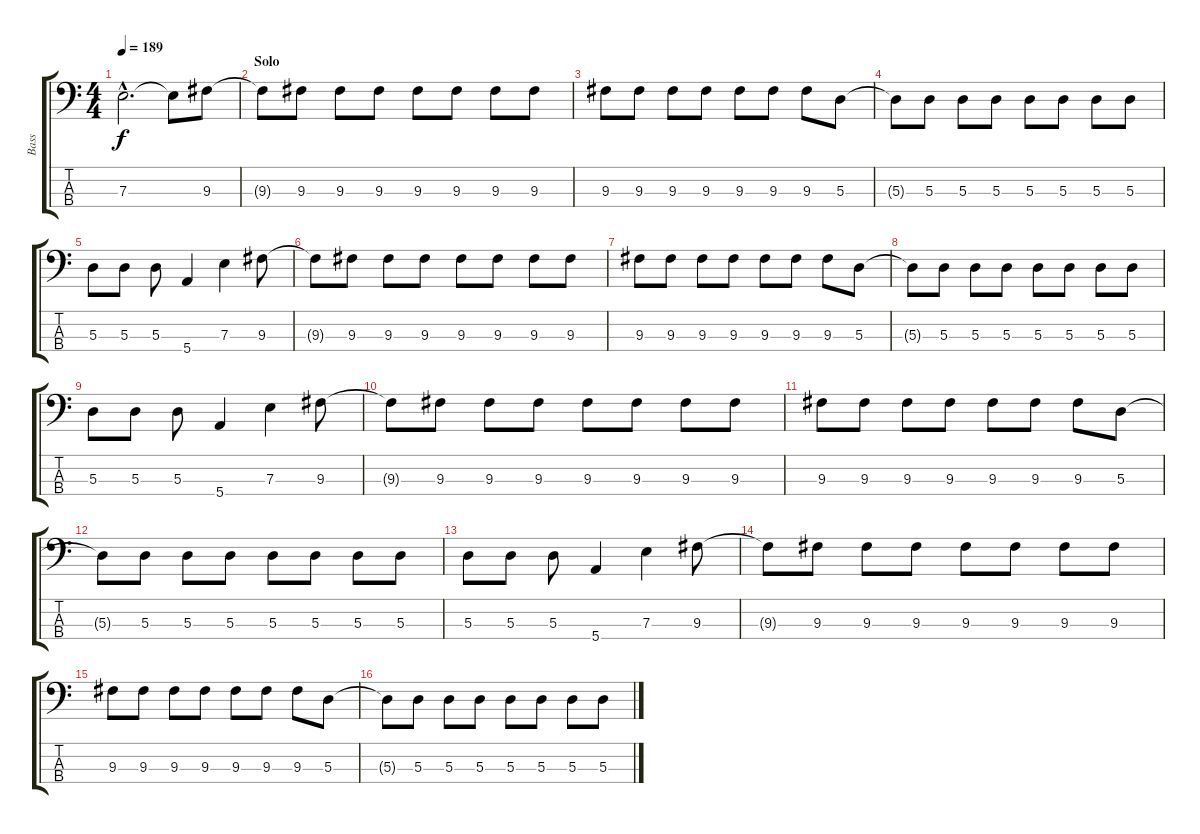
\track ("Bass" "Bass") {instrument electricbassfinger}
\staff {score tabs}
\tuning (G2 D2 A1 E1) {hide}
\ts (4 4)
\tempo 189
\clef f4
\ks c
7.3{hac t}.2{d dy f} 7.3{t}.8 9.3.8 |
\section ("" "Solo")
9.3{t}.8 9.3.8 9.3.8 9.3.8 9.3.8 9.3.8 9.3.8 9.3.8 |
9.3.8 9.3.8 9.3.8 9.3.8 9.3.8 9.3.8 9.3.8 5.3.8 |
5.3{t}.8 5.3.8 5.3.8 5.3.8 5.3.8 5.3.8 5.3.8 5.3.8 |
5.3.8 5.3.8 5.3.8 5.4.4 7.3.4 9.3.8 |
9.3{t}.8 9.3.8 9.3.8 9.3.8 9.3.8 9.3.8 9.3.8 9.3.8 |
9.3.8 9.3.8 9.3.8 9.3.8 9.3.8 9.3.8 9.3.8 5.3.8 |
5.3{t}.8 5.3.8 5.3.8 5.3.8 5.3.8 5.3.8 5.3.8 5.3.8 |
5.3.8 5.3.8 5.3.8 5.4.4 7.3.4 9.3.8 |
9.3{t}.8 9.3.8 9.3.8 9.3.8 9.3.8 9.3.8 9.3.8 9.3.8 |
9.3.8 9.3.8 9.3.8 9.3.8 9.3.8 9.3.8 9.3.8 5.3.8 |
5.3{t}.8 5.3.8 5.3.8 5.3.8 5.3.8 5.3.8 5.3.8 5.3.8 |
5.3.8 5.3.8 5.3.8 5.4.4 7.3.4 9.3.8 |
9.3{t}.8 9.3.8 9.3.8 9.3.8 9.3.8 9.3.8 9.3.8 9.3.8 |
9.3.8 9.3.8 9.3.8 9.3.8 9.3.8 9.3.8 9.3.8 5.3.8 |
5.3{t}.8 5.3.8 5.3.8 5.3.8 5.3.8 5.3.8 5.3.8 5.3.8
